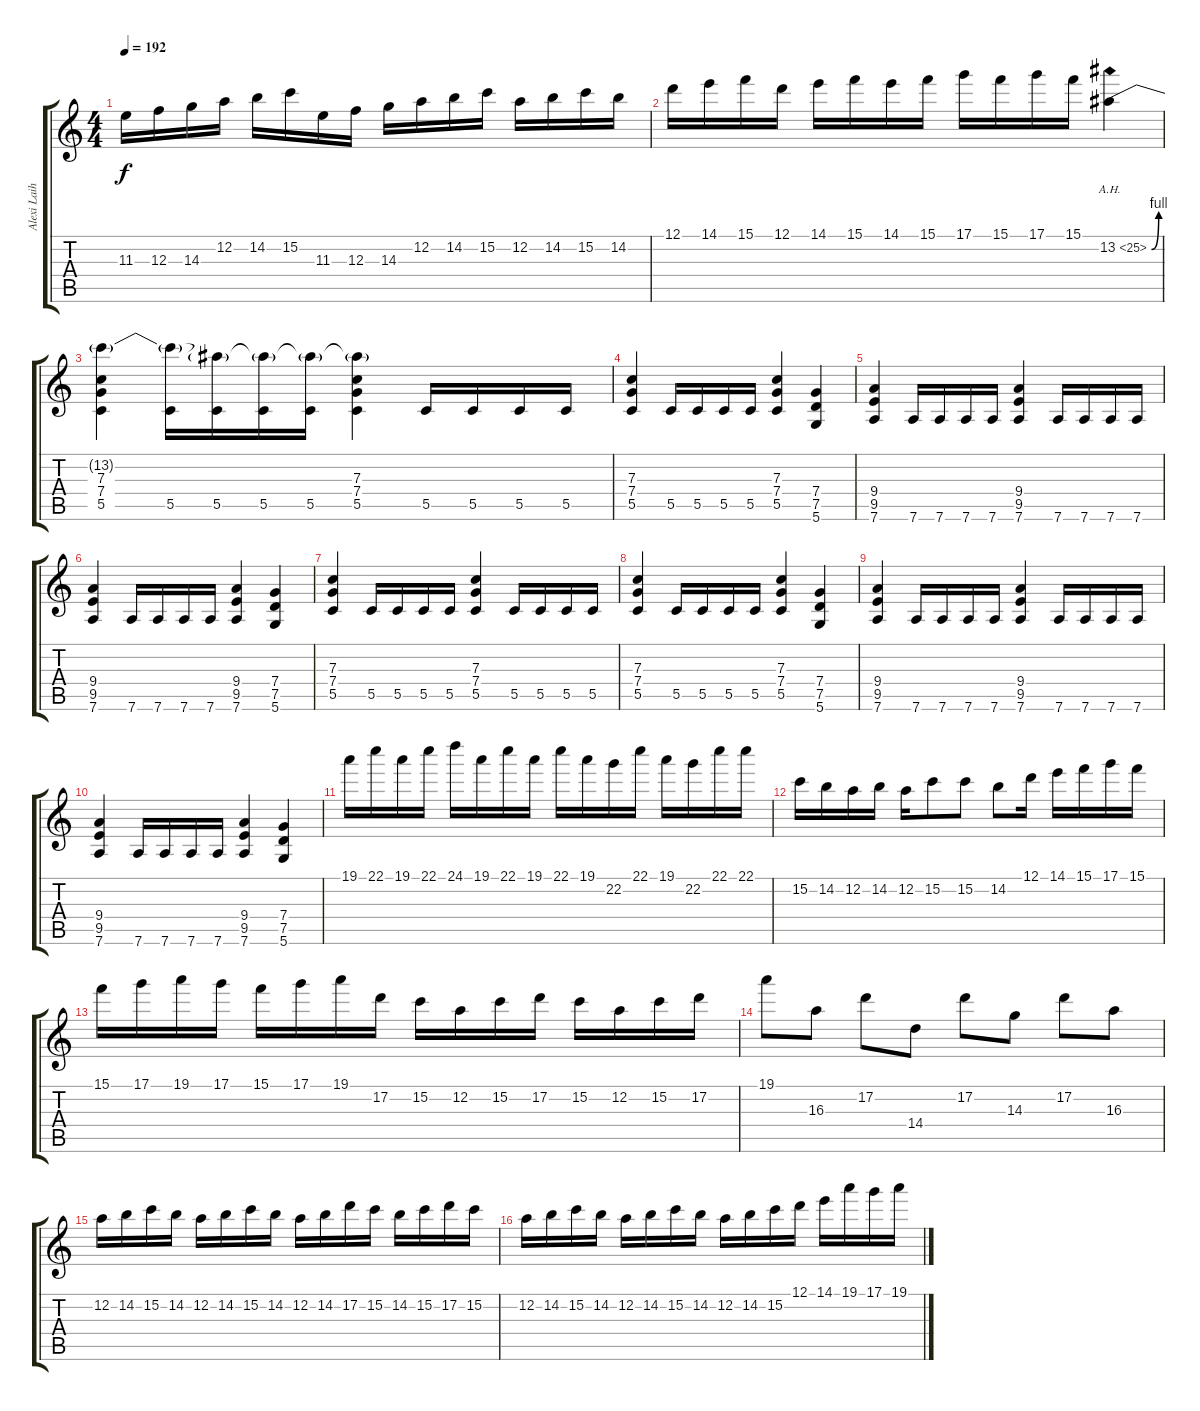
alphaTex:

\track ("Alexi Laiho" "Alexi Laih") {instrument distortionguitar}
\staff {score tabs}
\tuning (D4 A3 F3 C3 G2 D2) {hide}
\ts (4 4)
\tempo 192
\clef g2
\ks c
11.3.16{dy f} 12.3.16 14.3.16 12.2.16 14.2.16 15.2.16 11.3.16 12.3.16 14.3.16 12.2.16 14.2.16 15.2.16 12.2.16 14.2.16 15.2.16 14.2.16 |
12.1.16 14.1.16 15.1.16 12.1.16 14.1.16 15.1.16 14.1.16 15.1.16 17.1.16 15.1.16 17.1.16 15.1.16 13.2{be (bend 0 0 60 4) ah 12}.4 |
(13.2{t} 7.3 7.4 5.5).4 (13.2{t} 5.5).16 (13.2{t} 5.5).16 (13.2{t} 5.5).16 (13.2{t} 5.5).16 (13.2{t} 7.3 7.4 5.5).4 5.5.16 5.5.16 5.5.16 5.5.16 |
(7.3 7.4 5.5).4 5.5.16 5.5.16 5.5.16 5.5.16 (7.3 7.4 5.5).4 (7.4 7.5 5.6).4 |
(9.4 9.5 7.6).4 7.6.16 7.6.16 7.6.16 7.6.16 (9.4 9.5 7.6).4 7.6.16 7.6.16 7.6.16 7.6.16 |
(9.4 9.5 7.6).4 7.6.16 7.6.16 7.6.16 7.6.16 (9.4 9.5 7.6).4 (7.4 7.5 5.6).4 |
(7.3 7.4 5.5).4 5.5.16 5.5.16 5.5.16 5.5.16 (7.3 7.4 5.5).4 5.5.16 5.5.16 5.5.16 5.5.16 |
(7.3 7.4 5.5).4 5.5.16 5.5.16 5.5.16 5.5.16 (7.3 7.4 5.5).4 (7.4 7.5 5.6).4 |
(9.4 9.5 7.6).4 7.6.16 7.6.16 7.6.16 7.6.16 (9.4 9.5 7.6).4 7.6.16 7.6.16 7.6.16 7.6.16 |
(9.4 9.5 7.6).4 7.6.16 7.6.16 7.6.16 7.6.16 (9.4 9.5 7.6).4 (7.4 7.5 5.6).4 |
19.1.16 22.1.16 19.1.16 22.1.16 24.1.16 19.1.16 22.1.16 19.1.16 22.1.16 19.1.16 22.2.16 22.1.16 19.1.16 22.2.16 22.1.16 22.1.16 |
15.2.16 14.2.16 12.2.16 14.2.16 12.2.16 15.2.8 15.2.8 14.2.8 12.1.16 14.1.16 15.1.16 17.1.16 15.1.16 |
15.1.16 17.1.16 19.1.16 17.1.16 15.1.16 17.1.16 19.1.16 17.2.16 15.2.16 12.2.16 15.2.16 17.2.16 15.2.16 12.2.16 15.2.16 17.2.16 |
19.1.8 16.3.8 17.2.8 14.4.8 17.2.8 14.3.8 17.2.8 16.3.8 |
12.2.16 14.2.16 15.2.16 14.2.16 12.2.16 14.2.16 15.2.16 14.2.16 12.2.16 14.2.16 17.2.16 15.2.16 14.2.16 15.2.16 17.2.16 15.2.16 |
12.2.16 14.2.16 15.2.16 14.2.16 12.2.16 14.2.16 15.2.16 14.2.16 12.2.16 14.2.16 15.2.16 12.1.16 14.1.16 19.1.16 17.1.16 19.1.16
